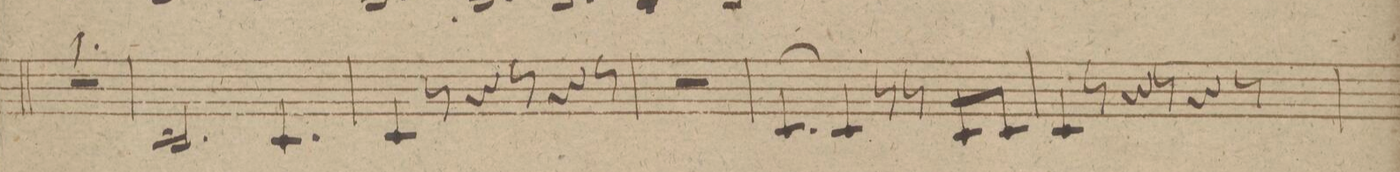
**kern	**dynam
*I"Clarino 2do in E.	*
*clefG2	*
*k[f#c#g#d#]	*
*M9/8	*
8%9r	.
=60	=60
2.e/	.
4.e/	.
=61	=61
4e/	.
8r	.
4r	.
8r	.
4r	.
8r	.
=62	=62
8%9r	.
=63	=63
[>4.e/	.
4e/]	.
8r	.
8r	.
8e/L	.
8e/J	.
=64	=64
4e/	.
8r	.
4r	.
8r	.
4r	.
8r	.
=65	=65
*-	*-
